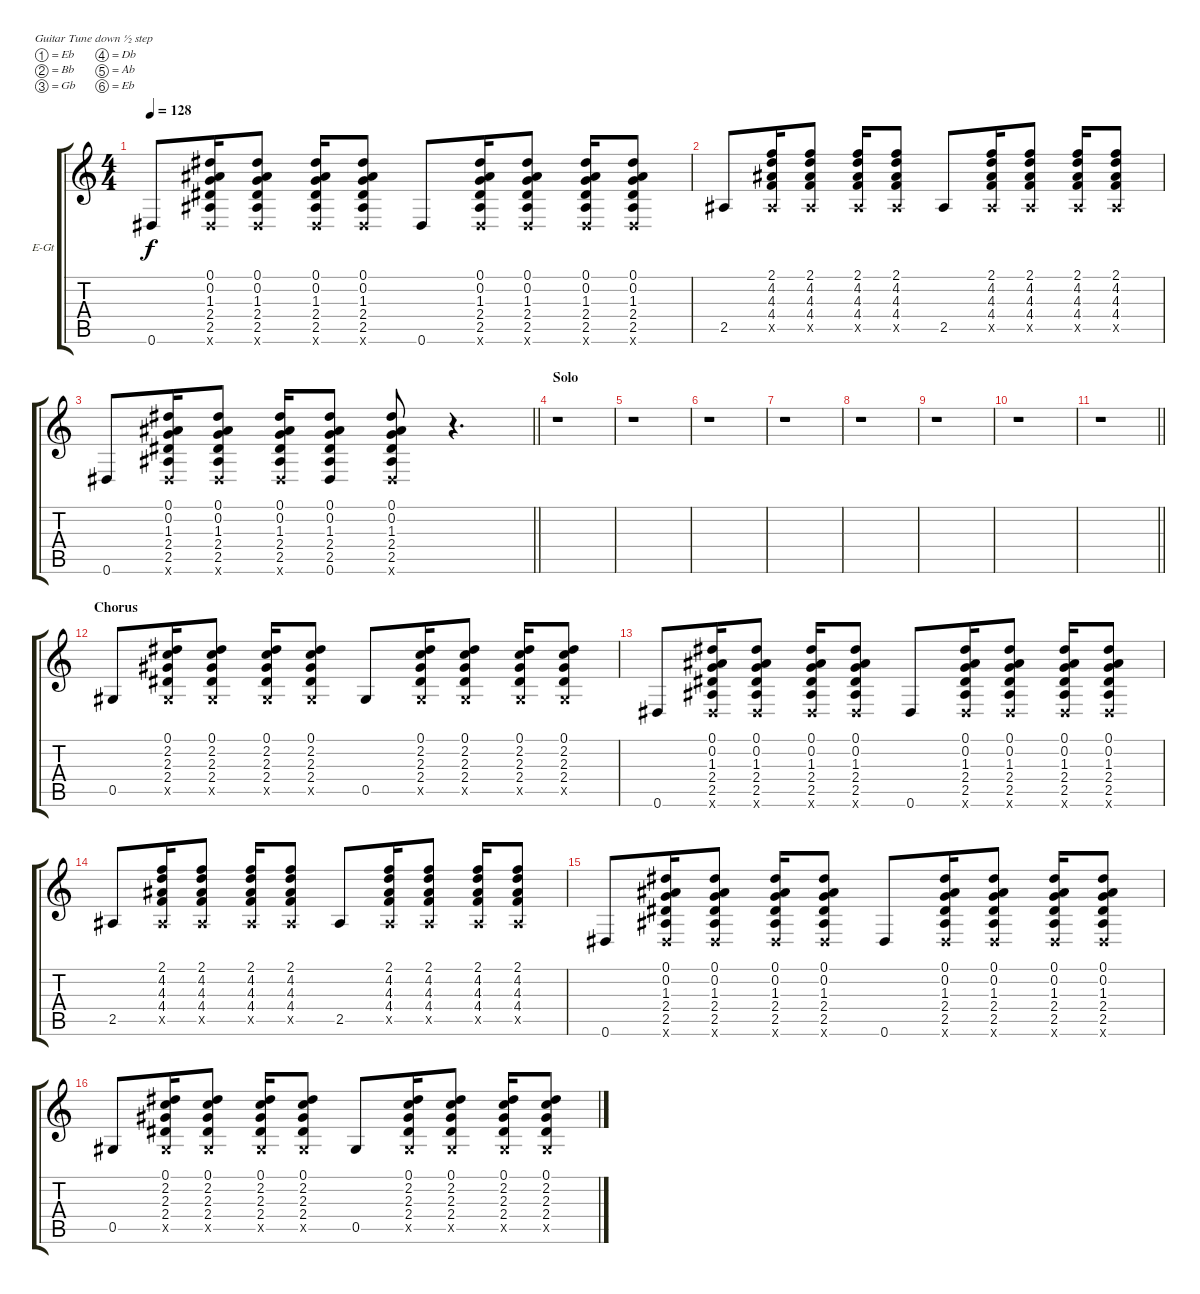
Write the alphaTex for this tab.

\bracketExtendMode groupsimilarinstruments
\firstSystemTrackNameOrientation horizontal
\otherSystemsTrackNameOrientation horizontal
\track ("Tre Cool" "E-Gt") {instrument electricguitarclean}
\staff {score tabs}
\tuning (Eb4 Bb3 Gb3 Db3 Ab2 Eb2)
\ts (4 4)
\tempo 128
\clef g2
\ks c
0.6.8{dy f} (0.1 0.2 1.3 2.4 2.5 0.6{x}).16 (0.1 0.2 1.3 2.4 2.5 0.6{x}).8 (0.1 0.2 1.3 2.4 2.5 0.6{x}).16 (0.1 0.2 1.3 2.4 2.5 0.6{x}).8 0.6.8 (0.1 0.2 1.3 2.4 2.5 0.6{x}).16 (0.1 0.2 1.3 2.4 2.5 0.6{x}).8 (0.1 0.2 1.3 2.4 2.5 0.6{x}).16 (0.1 0.2 1.3 2.4 2.5 0.6{x}).8 |
2.5.8 (2.1 4.2 4.3 4.4 2.5{x}).16 (2.1 4.2 4.3 4.4 2.5{x}).8 (2.1 4.2 4.3 4.4 2.5{x}).16 (2.1 4.2 4.3 4.4 2.5{x}).8 2.5.8 (2.1 4.2 4.3 4.4 2.5{x}).16 (2.1 4.2 4.3 4.4 2.5{x}).8 (2.1 4.2 4.3 4.4 2.5{x}).16 (2.1 4.2 4.3 4.4 2.5{x}).8 |
\barLineRight lightlight
0.6.8 (0.1 0.2 1.3 2.4 2.5 0.6{x}).16 (0.1 0.2 1.3 2.4 2.5 0.6{x}).8 (0.1 0.2 1.3 2.4 2.5 0.6{x}).16 (0.1 0.2 1.3 2.4 2.5 0.6).8 (0.1 0.2 1.3 2.4 2.5 0.6{x}).8 r.4{d} |
\section ("" "Solo")
r.1 |
r.1 |
r.1 |
r.1 |
r.1 |
r.1 |
r.1 |
\barLineRight lightlight
r.1 |
\section ("" "Chorus")
0.5.8 (0.1 2.2 2.3 2.4 0.5{x}).16 (0.1 2.2 2.3 2.4 0.5{x}).8 (0.1 2.2 2.3 2.4 0.5{x}).16 (0.1 2.2 2.3 2.4 0.5{x}).8 0.5.8 (0.1 2.2 2.3 2.4 0.5{x}).16 (0.1 2.2 2.3 2.4 0.5{x}).8 (0.1 2.2 2.3 2.4 0.5{x}).16 (0.1 2.2 2.3 2.4 0.5{x}).8 |
0.6.8 (0.1 0.2 1.3 2.4 2.5 0.6{x}).16 (0.1 0.2 1.3 2.4 2.5 0.6{x}).8 (0.1 0.2 1.3 2.4 2.5 0.6{x}).16 (0.1 0.2 1.3 2.4 2.5 0.6{x}).8 0.6.8 (0.1 0.2 1.3 2.4 2.5 0.6{x}).16 (0.1 0.2 1.3 2.4 2.5 0.6{x}).8 (0.1 0.2 1.3 2.4 2.5 0.6{x}).16 (0.1 0.2 1.3 2.4 2.5 0.6{x}).8 |
2.5.8 (2.1 4.2 4.3 4.4 2.5{x}).16 (2.1 4.2 4.3 4.4 2.5{x}).8 (2.1 4.2 4.3 4.4 2.5{x}).16 (2.1 4.2 4.3 4.4 2.5{x}).8 2.5.8 (2.1 4.2 4.3 4.4 2.5{x}).16 (2.1 4.2 4.3 4.4 2.5{x}).8 (2.1 4.2 4.3 4.4 2.5{x}).16 (2.1 4.2 4.3 4.4 2.5{x}).8 |
0.6.8 (0.1 0.2 1.3 2.4 2.5 0.6{x}).16 (0.1 0.2 1.3 2.4 2.5 0.6{x}).8 (0.1 0.2 1.3 2.4 2.5 0.6{x}).16 (0.1 0.2 1.3 2.4 2.5 0.6{x}).8 0.6.8 (0.1 0.2 1.3 2.4 2.5 0.6{x}).16 (0.1 0.2 1.3 2.4 2.5 0.6{x}).8 (0.1 0.2 1.3 2.4 2.5 0.6{x}).16 (0.1 0.2 1.3 2.4 2.5 0.6{x}).8 |
0.5.8 (0.1 2.2 2.3 2.4 0.5{x}).16 (0.1 2.2 2.3 2.4 0.5{x}).8 (0.1 2.2 2.3 2.4 0.5{x}).16 (0.1 2.2 2.3 2.4 0.5{x}).8 0.5.8 (0.1 2.2 2.3 2.4 0.5{x}).16 (0.1 2.2 2.3 2.4 0.5{x}).8 (0.1 2.2 2.3 2.4 0.5{x}).16 (0.1 2.2 2.3 2.4 0.5{x}).8
